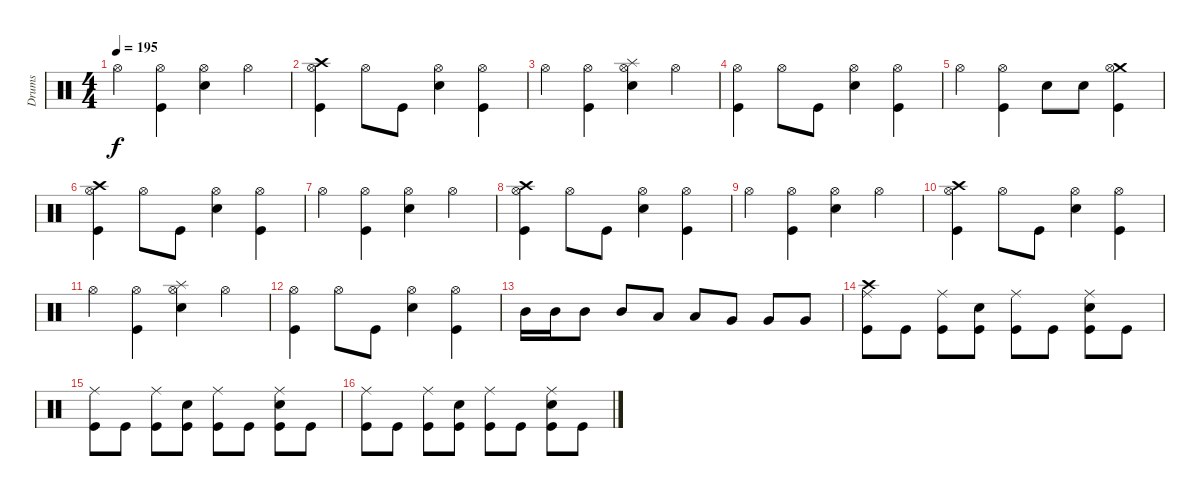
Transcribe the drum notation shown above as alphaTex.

\track ("Drums" "Drums") {instrument percussion}
\staff {score}
\articulation defaults
\ts (4 4)
\tempo 195
\clef neutral
\ks c "Hi-Hat (open)".4{dy f}
("Hi-Hat (open)" "Kick (hit)").4 ("Hi-Hat (open)" "Electric Snare (hit)").4 "Hi-Hat (open)".4 |
("Crash high (hit)" "Hi-Hat (open)" "Kick (hit)").4 "Hi-Hat (open)".8 "Kick (hit)".8 ("Hi-Hat (open)" "Electric Snare (hit)").4 ("Hi-Hat (open)" "Kick (hit)").4 |
"Hi-Hat (open)".4 ("Hi-Hat (open)" "Kick (hit)").4 ("Splash (hit)" "Hi-Hat (open)" "Electric Snare (hit)").4 "Hi-Hat (open)".4 |
("Hi-Hat (open)" "Kick (hit)").4 "Hi-Hat (open)".8 "Kick (hit)".8 ("Hi-Hat (open)" "Electric Snare (hit)").4 ("Hi-Hat (open)" "Kick (hit)").4 |
"Hi-Hat (open)".4 ("Hi-Hat (open)" "Kick (hit)").4 "Electric Snare (hit)".8 "Electric Snare (hit)".8 ("Crash medium (hit)" "Hi-Hat (open)" "Kick (hit)").4 |
("Crash high (hit)" "Hi-Hat (open)" "Kick (hit)").4 "Hi-Hat (open)".8 "Kick (hit)".8 ("Hi-Hat (open)" "Electric Snare (hit)").4 ("Hi-Hat (open)" "Kick (hit)").4 |
"Hi-Hat (open)".4 ("Hi-Hat (open)" "Kick (hit)").4 ("Hi-Hat (open)" "Electric Snare (hit)").4 "Hi-Hat (open)".4 |
("Crash high (hit)" "Hi-Hat (open)" "Kick (hit)").4 "Hi-Hat (open)".8 "Kick (hit)".8 ("Hi-Hat (open)" "Electric Snare (hit)").4 ("Hi-Hat (open)" "Kick (hit)").4 |
"Hi-Hat (open)".4 ("Hi-Hat (open)" "Kick (hit)").4 ("Hi-Hat (open)" "Electric Snare (hit)").4 "Hi-Hat (open)".4 |
("Crash high (hit)" "Hi-Hat (open)" "Kick (hit)").4 "Hi-Hat (open)".8 "Kick (hit)".8 ("Hi-Hat (open)" "Electric Snare (hit)").4 ("Hi-Hat (open)" "Kick (hit)").4 |
"Hi-Hat (open)".4 ("Hi-Hat (open)" "Kick (hit)").4 ("Splash (hit)" "Hi-Hat (open)" "Electric Snare (hit)").4 "Hi-Hat (open)".4 |
("Hi-Hat (open)" "Kick (hit)").4 "Hi-Hat (open)".8 "Kick (hit)".8 ("Hi-Hat (open)" "Electric Snare (hit)").4 ("Hi-Hat (open)" "Kick (hit)").4 |
"Mid Tom (hit)".16 "Mid Tom (hit)".16 "Mid Tom (hit)".8 "Mid Tom (hit)".8 "Low Tom (hit)".8 "Low Tom (hit)".8 "Very Low Tom (hit)".8 "Very Low Tom (hit)".8 "Very Low Tom (hit)".8 |
("Crash high (hit)" "Ride (middle)" "Kick (hit)").8 "Kick (hit)".8 ("Ride (middle)" "Kick (hit)").8 ("Electric Snare (hit)" "Kick (hit)").8 ("Ride (middle)" "Kick (hit)").8 "Kick (hit)".8 ("Ride (middle)" "Electric Snare (hit)" "Kick (hit)").8 "Kick (hit)".8 |
("Ride (middle)" "Kick (hit)").8 "Kick (hit)".8 ("Ride (middle)" "Kick (hit)").8 ("Electric Snare (hit)" "Kick (hit)").8 ("Ride (middle)" "Kick (hit)").8 "Kick (hit)".8 ("Ride (middle)" "Electric Snare (hit)" "Kick (hit)").8 "Kick (hit)".8 |
("Ride (middle)" "Kick (hit)").8 "Kick (hit)".8 ("Ride (middle)" "Kick (hit)").8 ("Electric Snare (hit)" "Kick (hit)").8 ("Ride (middle)" "Kick (hit)").8 "Kick (hit)".8 ("Ride (middle)" "Electric Snare (hit)" "Kick (hit)").8 "Kick (hit)".8
